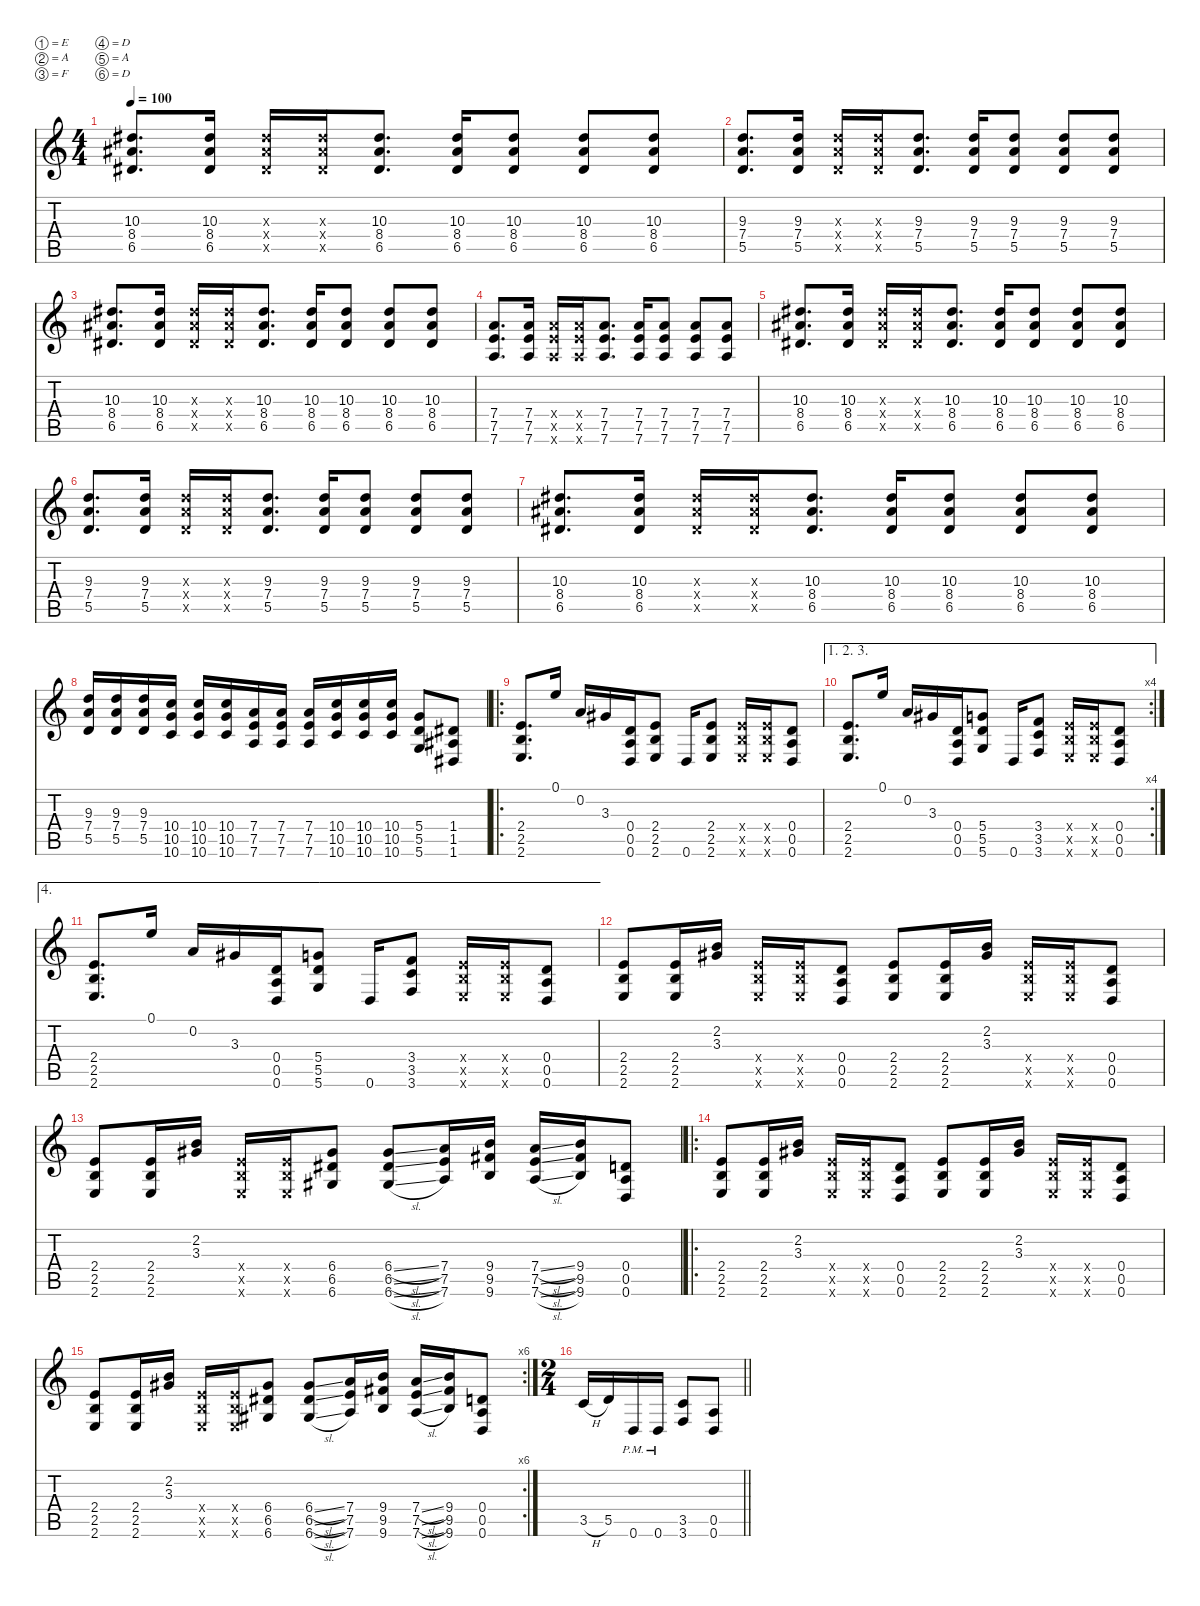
\defaultSystemsLayout 4
\hideDynamics
\bracketExtendMode nobrackets
\singleTrackTrackNamePolicy hidden
\multiTrackTrackNamePolicy hidden
\firstSystemTrackNameMode fullname
\firstSystemTrackNameOrientation horizontal
\otherSystemsTrackNameOrientation horizontal
\track ("Guitar 1" "od.guit.") {defaultSystemsLayout 4 mute instrument overdrivenguitar}
\staff {score tabs}
\tuning (E4 A3 F3 D3 A2 D2)
\ts (4 4)
\tempo 100
\clef g2
\ks c
(10.3{acc #} 8.4{acc #} 6.5{acc #}).8{d dy f beam Up} (10.3{acc #} 8.4{acc #} 6.5{acc #}).16{beam Up} (10.3{x acc #} 8.4{x acc #} 6.5{x acc #}).16{beam Up} (10.3{x acc #} 8.4{x acc #} 6.5{x acc #}).16{beam Up} (10.3{acc #} 8.4{acc #} 6.5{acc #}).8{d beam Up} (10.3{acc #} 8.4{acc #} 6.5{acc #}).16{beam Up} (10.3{acc #} 8.4{acc #} 6.5{acc #}).8{beam Up} (10.3{acc #} 8.4{acc #} 6.5{acc #}).8{beam Up} (10.3{acc #} 8.4{acc #} 6.5{acc #}).8{beam Up} |
(9.3 7.4 5.5).8{d beam Up} (9.3 7.4 5.5).16{beam Up} (9.3{x} 7.4{x} 5.5{x}).16{beam Up} (9.3{x} 7.4{x} 5.5{x}).16{beam Up} (9.3 7.4 5.5).8{d beam Up} (9.3 7.4 5.5).16{beam Up} (9.3 7.4 5.5).8{beam Up} (9.3 7.4 5.5).8{beam Up} (9.3 7.4 5.5).8{beam Up} |
(10.3{acc #} 8.4{acc #} 6.5{acc #}).8{d beam Up} (10.3{acc #} 8.4{acc #} 6.5{acc #}).16{beam Up} (10.3{x acc #} 8.4{x acc #} 6.5{x acc #}).16{beam Up} (10.3{x acc #} 8.4{x acc #} 6.5{x acc #}).16{beam Up} (10.3{acc #} 8.4{acc #} 6.5{acc #}).8{d beam Up} (10.3{acc #} 8.4{acc #} 6.5{acc #}).16{beam Up} (10.3{acc #} 8.4{acc #} 6.5{acc #}).8{beam Up} (10.3{acc #} 8.4{acc #} 6.5{acc #}).8{beam Up} (10.3{acc #} 8.4{acc #} 6.5{acc #}).8{beam Up} |
(7.4 7.5 7.6).8{d beam Up} (7.4 7.5 7.6).16{beam Up} (7.4{x} 7.5{x} 7.6{x}).16{beam Up} (7.4{x} 7.5{x} 7.6{x}).16{beam Up} (7.4 7.5 7.6).8{d beam Up} (7.4 7.5 7.6).16{beam Up} (7.4 7.5 7.6).8{beam Up} (7.4 7.5 7.6).8{beam Up} (7.4 7.5 7.6).8{beam Up} |
(10.3{acc #} 8.4{acc #} 6.5{acc #}).8{d beam Up} (10.3{acc #} 8.4{acc #} 6.5{acc #}).16{beam Up} (10.3{x acc #} 8.4{x acc #} 6.5{x acc #}).16{beam Up} (10.3{x acc #} 8.4{x acc #} 6.5{x acc #}).16{beam Up} (10.3{acc #} 8.4{acc #} 6.5{acc #}).8{d beam Up} (10.3{acc #} 8.4{acc #} 6.5{acc #}).16{beam Up} (10.3{acc #} 8.4{acc #} 6.5{acc #}).8{beam Up} (10.3{acc #} 8.4{acc #} 6.5{acc #}).8{beam Up} (10.3{acc #} 8.4{acc #} 6.5{acc #}).8{beam Up} |
(9.3 7.4 5.5).8{d beam Up} (9.3 7.4 5.5).16{beam Up} (9.3{x} 7.4{x} 5.5{x}).16{beam Up} (9.3{x} 7.4{x} 5.5{x}).16{beam Up} (9.3 7.4 5.5).8{d beam Up} (9.3 7.4 5.5).16{beam Up} (9.3 7.4 5.5).8{beam Up} (9.3 7.4 5.5).8{beam Up} (9.3 7.4 5.5).8{beam Up} |
(10.3{acc #} 8.4{acc #} 6.5{acc #}).8{d beam Up} (10.3{acc #} 8.4{acc #} 6.5{acc #}).16{beam Up} (10.3{x acc #} 8.4{x acc #} 6.5{x acc #}).16{beam Up} (10.3{x acc #} 8.4{x acc #} 6.5{x acc #}).16{beam Up} (10.3{acc #} 8.4{acc #} 6.5{acc #}).8{d beam Up} (10.3{acc #} 8.4{acc #} 6.5{acc #}).16{beam Up} (10.3{acc #} 8.4{acc #} 6.5{acc #}).8{beam Up} (10.3{acc #} 8.4{acc #} 6.5{acc #}).8{beam Up} (10.3{acc #} 8.4{acc #} 6.5{acc #}).8{beam Up} |
(9.3 7.4 5.5).16{beam Up} (9.3 7.4 5.5).16{beam Up} (9.3 7.4 5.5).16{beam Up} (10.4 10.5 10.6).16{beam Up} (10.4 10.5 10.6).16{beam Up} (10.4 10.5 10.6).16{beam Up} (7.4 7.5 7.6).16{beam Up} (7.4 7.5 7.6).16{beam Up} (7.4 7.5 7.6).16{beam Up} (10.4 10.5 10.6).16{beam Up} (10.4 10.5 10.6).16{beam Up} (10.4 10.5 10.6).16{beam Up} (5.4 5.5 5.6).8{beam Up} (1.4{acc #} 1.5{acc #} 1.6{acc #}).8{beam Up} |
\ro
(2.4 2.5 2.6).8{d beam Up} 0.1.16{beam Up} 0.2.16{beam Up} 3.3{acc #}.16{beam Up} (0.4 0.5 0.6).16{beam Up} (2.4 2.5 2.6).8{beam Up} 0.6.16{beam Up} (2.4 2.5 2.6).8{beam Up} (2.4{x} 2.5{x} 2.6{x}).16{beam Up} (2.4{x} 2.5{x} 2.6{x}).16{beam Up} (0.4 0.5 0.6).8{beam Up} |
\ae (1 2 3)
\rc 4
(2.4 2.5 2.6).8{d beam Up} 0.1.16{beam Up} 0.2.16{beam Up} 3.3{acc #}.16{beam Up} (0.4 0.5 0.6).16{beam Up} (5.4 5.5 5.6).8{beam Up} 0.6.16{beam Up} (3.4 3.5 3.6).8{beam Up} (2.4{x} 2.5{x} 2.6{x}).16{beam Up} (2.4{x} 2.5{x} 2.6{x}).16{beam Up} (0.4 0.5 0.6).8{beam Up} |
\ae 4
(2.4 2.5 2.6).8{d beam Up} 0.1.16{beam Up} 0.2.16{beam Up} 3.3{acc #}.16{beam Up} (0.4 0.5 0.6).16{beam Up} (5.4 5.5 5.6).8{beam Up} 0.6.16{beam Up} (3.4 3.5 3.6).8{beam Up} (2.4{x} 2.5{x} 2.6{x}).16{beam Up} (2.4{x} 2.5{x} 2.6{x}).16{beam Up} (0.4 0.5 0.6).8{beam Up} |
(2.4 2.5 2.6).8{beam Up} (2.4 2.5 2.6).16{beam Up} (2.2 3.3{acc #}).16{beam Up} (2.4{x} 2.5{x} 2.6{x}).16{beam Up} (2.4{x} 2.5{x} 2.6{x}).16{beam Up} (0.4 0.5 0.6).8{beam Up} (2.4 2.5 2.6).8{beam Up} (2.4 2.5 2.6).16{beam Up} (2.2 3.3{acc #}).16{beam Up} (2.4{x} 2.5{x} 2.6{x}).16{beam Up} (2.4{x} 2.5{x} 2.6{x}).16{beam Up} (0.4 0.5 0.6).8{beam Up} |
(2.4 2.5 2.6).8{beam Up} (2.4 2.5 2.6).16{beam Up} (2.2 3.3{acc #}).16{beam Up} (2.4{x} 2.5{x} 2.6{x}).16{beam Up} (2.4{x} 2.5{x} 2.6{x}).16{beam Up} (6.4{acc #} 6.5{acc #} 6.6{acc #}).8{beam Up} (6.4{sl acc #} 6.5{sl acc #} 6.6{sl acc #}).8{beam Up} (7.4 7.5 7.6).16{beam Up} (9.4 9.5{acc #} 9.6).16{beam Up} (7.4{sl} 7.5{sl} 7.6{sl}).16{beam Up} (9.4 9.5{acc #} 9.6).16{beam Up} (0.4 0.5 0.6).8{beam Up} |
\ro
(2.4 2.5 2.6).8{beam Up} (2.4 2.5 2.6).16{beam Up} (2.2 3.3{acc #}).16{beam Up} (2.4{x} 2.5{x} 2.6{x}).16{beam Up} (2.4{x} 2.5{x} 2.6{x}).16{beam Up} (0.4 0.5 0.6).8{beam Up} (2.4 2.5 2.6).8{beam Up} (2.4 2.5 2.6).16{beam Up} (2.2 3.3{acc #}).16{beam Up} (2.4{x} 2.5{x} 2.6{x}).16{beam Up} (2.4{x} 2.5{x} 2.6{x}).16{beam Up} (0.4 0.5 0.6).8{beam Up} |
\rc 6
(2.4 2.5 2.6).8{beam Up} (2.4 2.5 2.6).16{beam Up} (2.2 3.3{acc #}).16{beam Up} (2.4{x} 2.5{x} 2.6{x}).16{beam Up} (2.4{x} 2.5{x} 2.6{x}).16{beam Up} (6.4{acc #} 6.5{acc #} 6.6{acc #}).8{beam Up} (6.4{sl acc #} 6.5{sl acc #} 6.6{sl acc #}).8{beam Up} (7.4 7.5 7.6).16{beam Up} (9.4 9.5{acc #} 9.6).16{beam Up} (7.4{sl} 7.5{sl} 7.6{sl}).16{beam Up} (9.4 9.5{acc #} 9.6).16{beam Up} (0.4 0.5 0.6).8{beam Up} |
\ts (2 4)
\beaming (8 2 2)
\barLineRight lightlight
3.5{h}.16{dy ppp beam Up} 5.5.16{beam Up} 0.6{pm}.16{beam Up} 0.6{pm}.16{beam Up} (3.5 3.6).8{beam Up} (0.5 0.6).8{beam Up}
